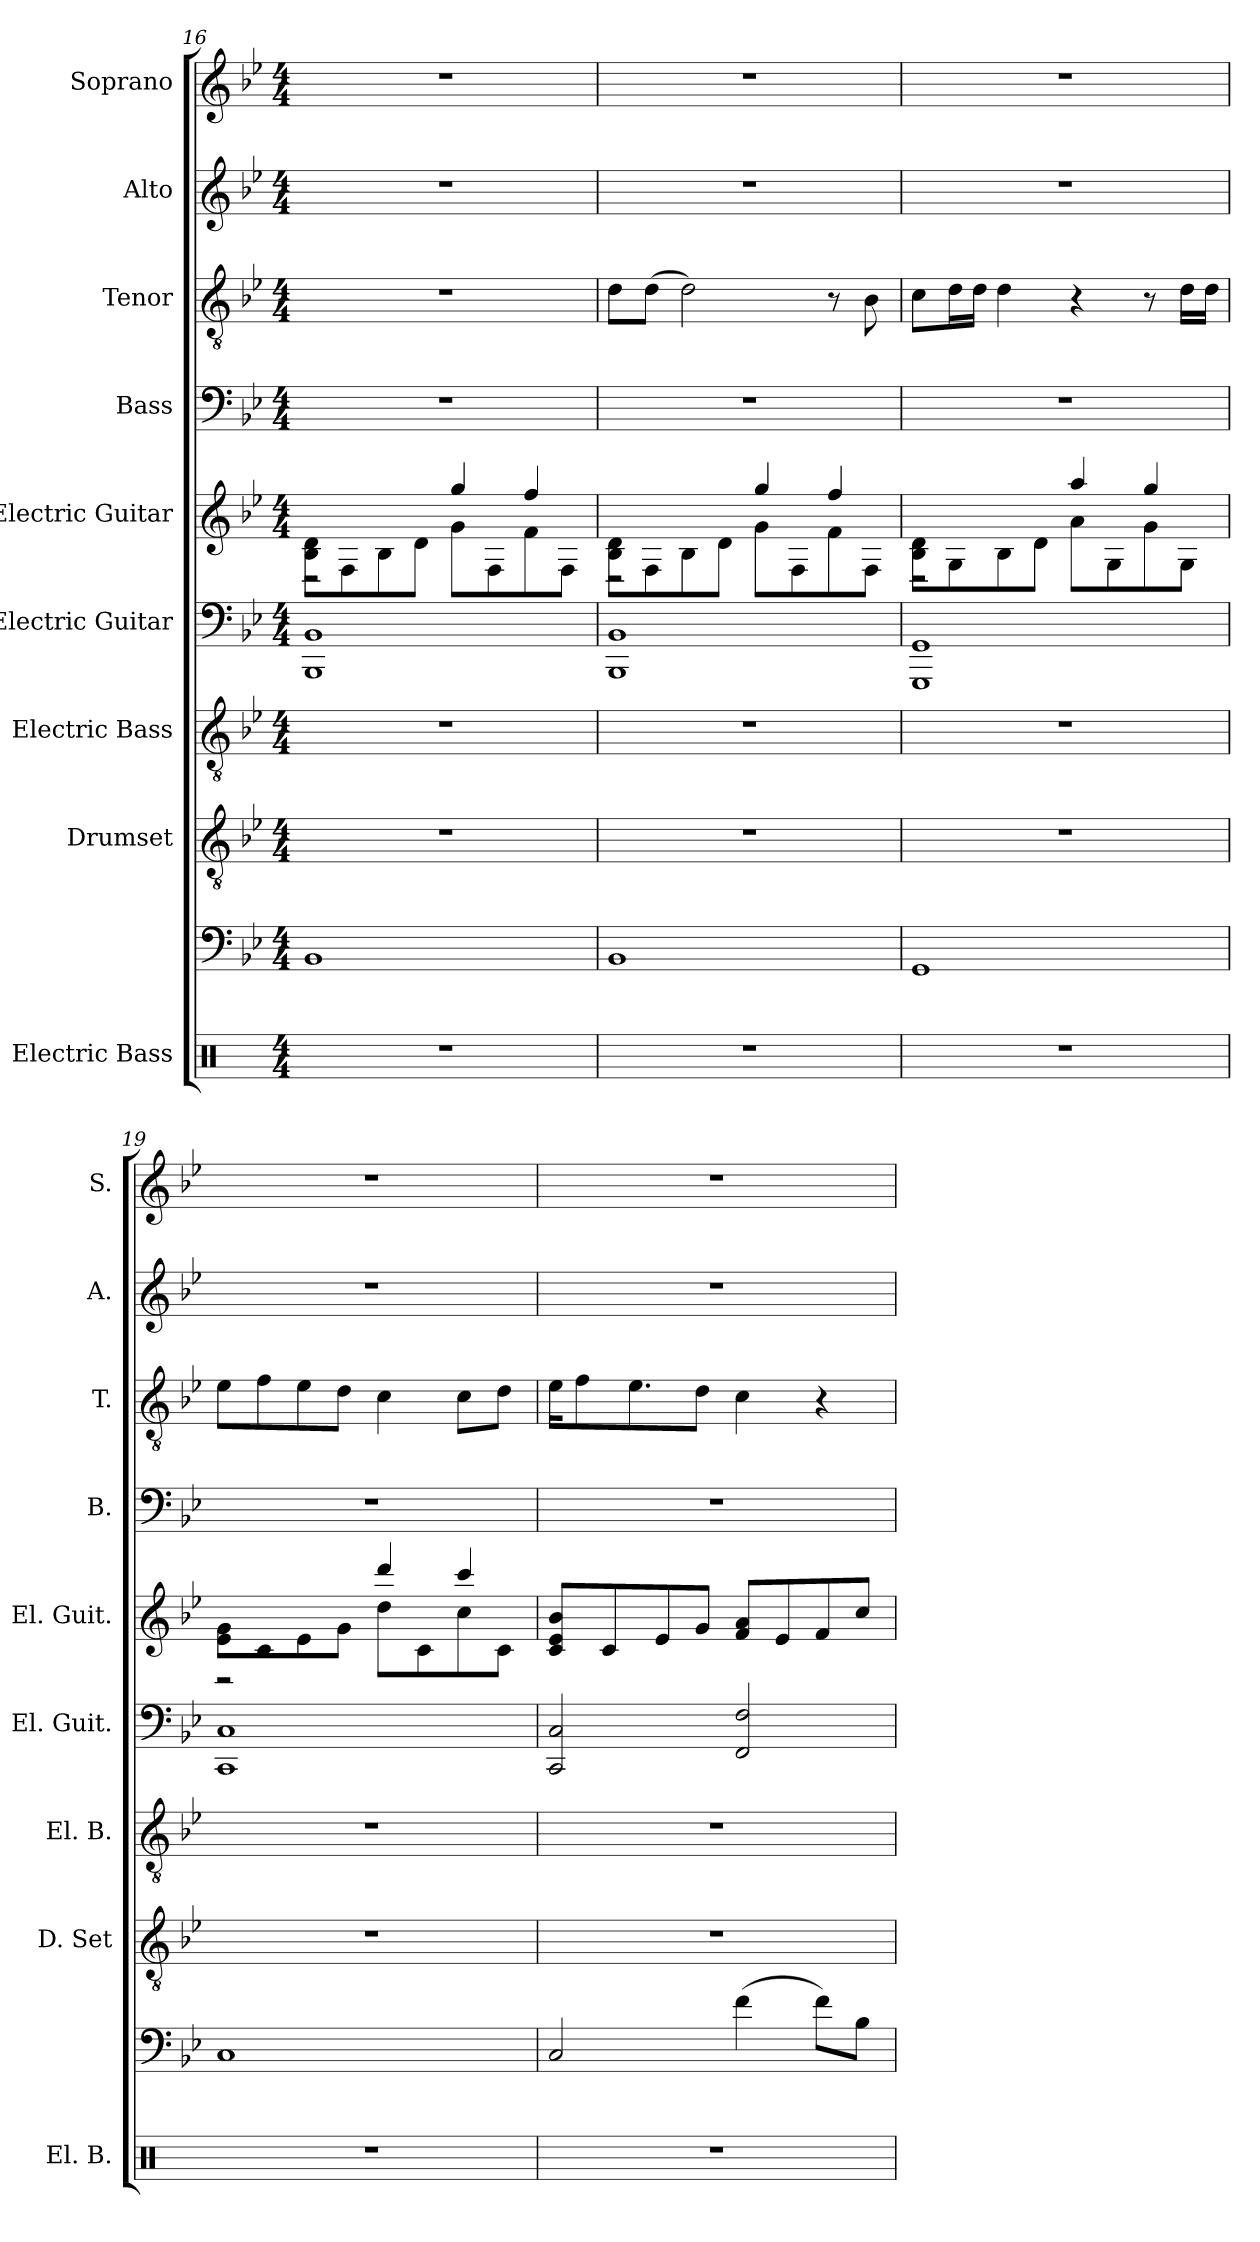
**kern	**kern	**kern	**kern	**kern	**kern	**kern	**kern	**kern	**kern
*part9	*part9	*part8	*part7	*part6	*part5	*part4	*part3	*part2	*part1
*staff10	*staff9	*staff8	*staff7	*staff6	*staff5	*staff4	*staff3	*staff2	*staff1
*I"Electric Bass	*	*I"Drumset	*I"Electric Bass	*I"Electric Guitar	*I"Electric Guitar	*I"Bass	*I"Tenor	*I"Alto	*I"Soprano
*I'El. B.	*	*I'D. Set	*I'El. B.	*I'El. Guit.	*I'El. Guit.	*I'B.	*I'T.	*I'A.	*I'S.
*clefX	*clefF4	*clefGv2	*clefGv2	*clefF4	*clefG2	*clefF4	*clefGv2	*clefG2	*clefG2
*k[]	*k[b-e-]	*k[b-e-]	*k[b-e-]	*k[b-e-]	*k[b-e-]	*k[b-e-]	*k[b-e-]	*k[b-e-]	*k[b-e-]
*M4/4	*M4/4	*M4/4	*M4/4	*M4/4	*M4/4	*M4/4	*M4/4	*M4/4	*M4/4
=16	=16	=16	=16	=16	=16	=16	=16	=16	=16
*	*	*	*	*	*^	*	*	*	*
*	*	*	*	*	*	*^	*	*	*	*
1r	1BB-	1r	1r	1BBB- 1BB-	4ryy	8B-\ 8d\L	2r	1r	1r	1r	1r
.	.	.	.	.	.	8F\	.	.	.	.	.
.	.	.	.	.	2.ryy	8B-\	.	.	.	.	.
.	.	.	.	.	.	8d\J	.	.	.	.	.
.	.	.	.	.	.	8g\L	4gg/	.	.	.	.
.	.	.	.	.	.	8F\	.	.	.	.	.
.	.	.	.	.	.	8f\	4ff/	.	.	.	.
.	.	.	.	.	.	8F\J	.	.	.	.	.
=17	=17	=17	=17	=17	=17	=17	=17	=17	=17	=17	=17
1r	1BB-	1r	1r	1BBB- 1BB-	4ryy	8B-\ 8d\L	2r	1r	8d\L	1r	1r
.	.	.	.	.	.	8F\	.	.	(8d\J	.	.
.	.	.	.	.	2.ryy	8B-\	.	.	2d\)	.	.
.	.	.	.	.	.	8d\J	.	.	.	.	.
.	.	.	.	.	.	8g\L	4gg/	.	.	.	.
.	.	.	.	.	.	8F\	.	.	.	.	.
.	.	.	.	.	.	8f\	4ff/	.	8r	.	.
.	.	.	.	.	.	8F\J	.	.	8B-\	.	.
=18	=18	=18	=18	=18	=18	=18	=18	=18	=18	=18	=18
1r	1GG	1r	1r	1GGG 1GG	4ryy	8B-\ 8d\L	2r	1r	8c\L	1r	1r
.	.	.	.	.	.	8G\	.	.	16d\L	.	.
.	.	.	.	.	.	.	.	.	16d\JJ	.	.
.	.	.	.	.	2.ryy	8B-\	.	.	4d\	.	.
.	.	.	.	.	.	8d\J	.	.	.	.	.
.	.	.	.	.	.	8a\L	4aa/	.	4r	.	.
.	.	.	.	.	.	8G\	.	.	.	.	.
.	.	.	.	.	.	8g\	4gg/	.	8r	.	.
.	.	.	.	.	.	8G\J	.	.	16d\LL	.	.
.	.	.	.	.	.	.	.	.	16d\JJ	.	.
!!LO:PB:g=z
=19	=19	=19	=19	=19	=19	=19	=19	=19	=19	=19	=19
1r	1C	1r	1r	1CC 1C	4ryy	8e-\ 8g\L	2r	1r	8e-\L	1r	1r
.	.	.	.	.	.	8c\	.	.	8f\	.	.
.	.	.	.	.	2.ryy	8e-\	.	.	8e-\	.	.
.	.	.	.	.	.	8g\J	.	.	8d\J	.	.
.	.	.	.	.	.	8dd\L	4ddd/	.	4c\	.	.
.	.	.	.	.	.	8c\	.	.	.	.	.
.	.	.	.	.	.	8cc\	4ccc/	.	8c\L	.	.
.	.	.	.	.	.	8c\J	.	.	8d\J	.	.
*	*	*	*	*	*v	*v	*v	*	*	*	*
=20	=20	=20	=20	=20	=20	=20	=20	=20	=20
1r	2C/	1r	1r	2CC/ 2C/	8c/ 8e-/ 8b-/L	1r	16e-\KL	1r	1r
.	.	.	.	.	.	.	8f\	.	.
.	.	.	.	.	8c/	.	.	.	.
.	.	.	.	.	.	.	8.e-\	.	.
.	.	.	.	.	8e-/	.	.	.	.
.	.	.	.	.	8g/J	.	8d\J	.	.
.	(4f\	.	.	2FF/ 2F/	8f/ 8a/L	.	4c\	.	.
.	.	.	.	.	8e-/	.	.	.	.
.	8f\L)	.	.	.	8f/	.	4r	.	.
.	8B-\J	.	.	.	8cc/J	.	.	.	.
=	=	=	=	=	=	=	=	=	=
*-	*-	*-	*-	*-	*-	*-	*-	*-	*-
